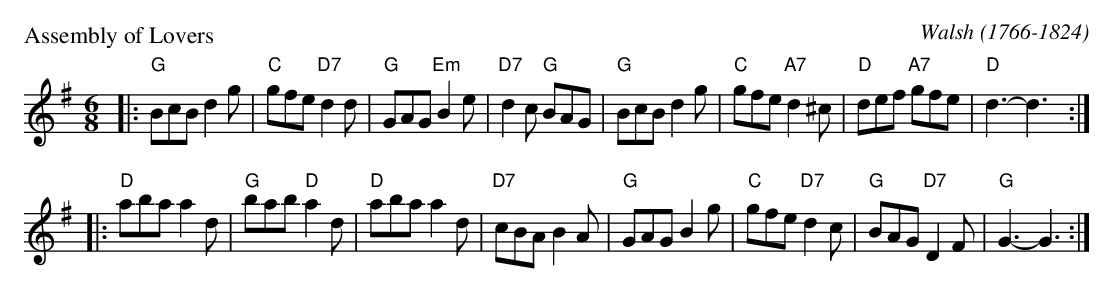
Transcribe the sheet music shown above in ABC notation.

X:1
P: Assembly of Lovers
O: Walsh (1766-1824)
M: 6/8
L: 1/8
K: G
|: "G"BcB d2g | "C"gfe "D7"d2d | "G"GAG "Em"B2e | "D7"d2c "G"BAG \
|  "G"BcB d2g | "C"gfe "A7"d2^c | "D"def "A7"gfe | "D"d3- d3 :|
|: "D"aba a2d | "G"bab "D"a2d | "D"aba a2d | "D7"cBA B2A \
| "G"GAG B2g | "C"gfe "D7"d2c | "G"BAG "D7"D2F | "G"G3- G3 :|
